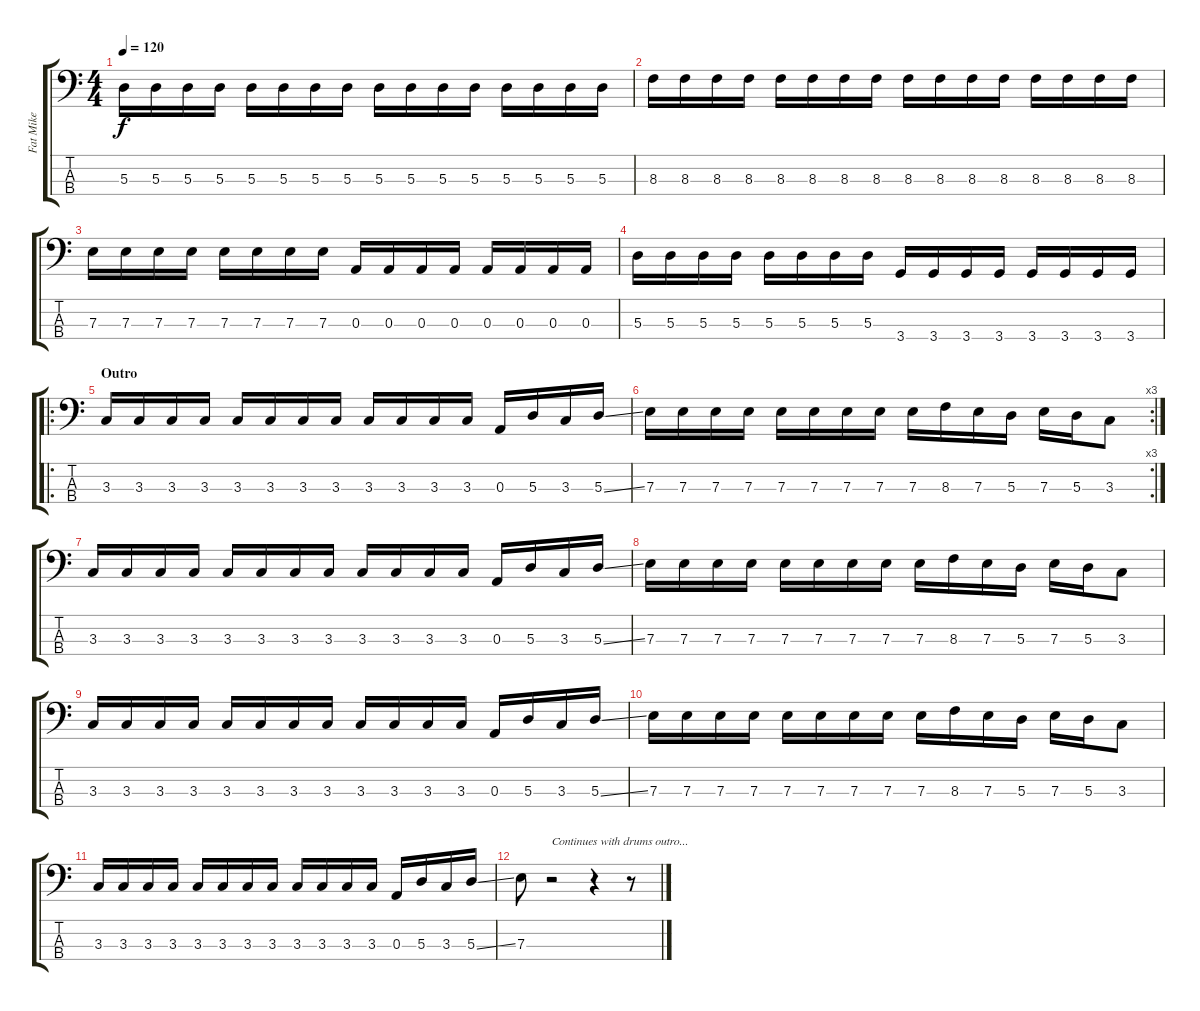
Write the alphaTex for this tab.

\track ("Fat Mike" "Fat Mike") {instrument electricbasspick}
\staff {score tabs}
\tuning (G2 D2 A1 E1) {hide}
\ts (4 4)
\tempo 120
\clef f4
\ks c
5.3.16{dy f} 5.3.16 5.3.16 5.3.16 5.3.16 5.3.16 5.3.16 5.3.16 5.3.16 5.3.16 5.3.16 5.3.16 5.3.16 5.3.16 5.3.16 5.3.16 |
8.3.16 8.3.16 8.3.16 8.3.16 8.3.16 8.3.16 8.3.16 8.3.16 8.3.16 8.3.16 8.3.16 8.3.16 8.3.16 8.3.16 8.3.16 8.3.16 |
7.3.16 7.3.16 7.3.16 7.3.16 7.3.16 7.3.16 7.3.16 7.3.16 0.3.16 0.3.16 0.3.16 0.3.16 0.3.16 0.3.16 0.3.16 0.3.16 |
5.3.16 5.3.16 5.3.16 5.3.16 5.3.16 5.3.16 5.3.16 5.3.16 3.4.16 3.4.16 3.4.16 3.4.16 3.4.16 3.4.16 3.4.16 3.4.16 |
\ro
\section ("" "Outro")
3.3.16 3.3.16 3.3.16 3.3.16 3.3.16 3.3.16 3.3.16 3.3.16 3.3.16 3.3.16 3.3.16 3.3.16 0.3.16 5.3.16 3.3.16 5.3{ss}.16 |
\rc 3
7.3.16 7.3.16 7.3.16 7.3.16 7.3.16 7.3.16 7.3.16 7.3.16 7.3.16 8.3.16 7.3.16 5.3.16 7.3.16 5.3.16 3.3.8 |
3.3.16 3.3.16 3.3.16 3.3.16 3.3.16 3.3.16 3.3.16 3.3.16 3.3.16 3.3.16 3.3.16 3.3.16 0.3.16 5.3.16 3.3.16 5.3{ss}.16 |
7.3.16 7.3.16 7.3.16 7.3.16 7.3.16 7.3.16 7.3.16 7.3.16 7.3.16 8.3.16 7.3.16 5.3.16 7.3.16 5.3.16 3.3.8 |
3.3.16 3.3.16 3.3.16 3.3.16 3.3.16 3.3.16 3.3.16 3.3.16 3.3.16 3.3.16 3.3.16 3.3.16 0.3.16 5.3.16 3.3.16 5.3{ss}.16 |
7.3.16 7.3.16 7.3.16 7.3.16 7.3.16 7.3.16 7.3.16 7.3.16 7.3.16 8.3.16 7.3.16 5.3.16 7.3.16 5.3.16 3.3.8 |
3.3.16 3.3.16 3.3.16 3.3.16 3.3.16 3.3.16 3.3.16 3.3.16 3.3.16 3.3.16 3.3.16 3.3.16 0.3.16 5.3.16 3.3.16 5.3{ss}.16 |
7.3.8 r.2{txt "Continues with drums outro..."} r.4 r.8
